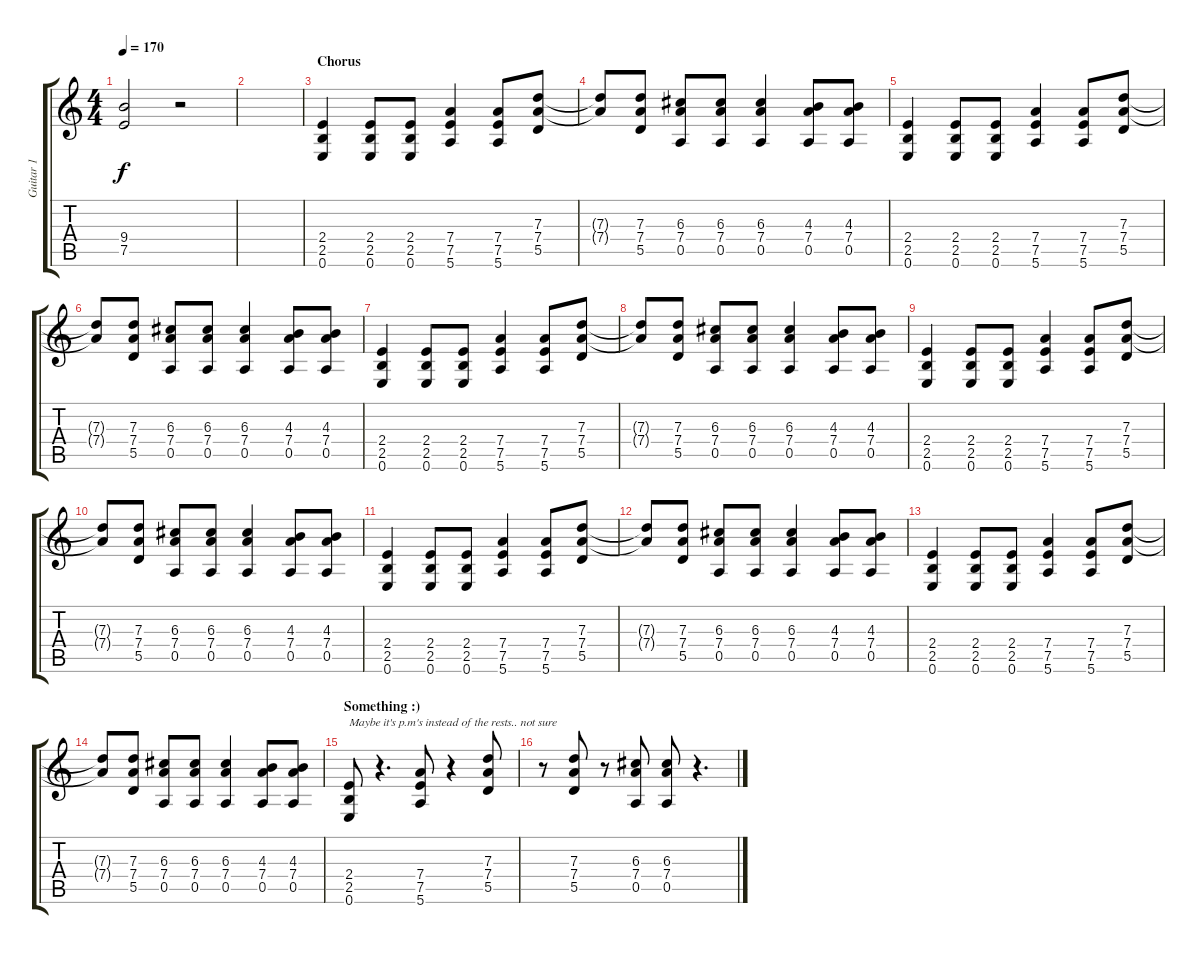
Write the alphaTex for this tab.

\track ("Guitar 1" "Guitar 1") {instrument distortionguitar}
\staff {score tabs}
\tuning (E4 B3 G3 D3 A2 E2) {hide}
\ts (4 4)
\tempo 170
\clef g2
\ks c
(9.4 7.5).2{dy f} r.2 |
|
\section ("" "Chorus")
(2.4 2.5 0.6).4 (2.4 2.5 0.6).8 (2.4 2.5 0.6).8 (7.4 7.5 5.6).4 (7.4 7.5 5.6).8 (7.3 7.4 5.5).8 |
(7.3{t} 7.4{t}).8 (7.3 7.4 5.5).8 (6.3 7.4 0.5).8 (6.3 7.4 0.5).8 (6.3 7.4 0.5).4 (4.3 7.4 0.5).8 (4.3 7.4 0.5).8 |
(2.4 2.5 0.6).4 (2.4 2.5 0.6).8 (2.4 2.5 0.6).8 (7.4 7.5 5.6).4 (7.4 7.5 5.6).8 (7.3 7.4 5.5).8 |
(7.3{t} 7.4{t}).8 (7.3 7.4 5.5).8 (6.3 7.4 0.5).8 (6.3 7.4 0.5).8 (6.3 7.4 0.5).4 (4.3 7.4 0.5).8 (4.3 7.4 0.5).8 |
(2.4 2.5 0.6).4 (2.4 2.5 0.6).8 (2.4 2.5 0.6).8 (7.4 7.5 5.6).4 (7.4 7.5 5.6).8 (7.3 7.4 5.5).8 |
(7.3{t} 7.4{t}).8 (7.3 7.4 5.5).8 (6.3 7.4 0.5).8 (6.3 7.4 0.5).8 (6.3 7.4 0.5).4 (4.3 7.4 0.5).8 (4.3 7.4 0.5).8 |
(2.4 2.5 0.6).4 (2.4 2.5 0.6).8 (2.4 2.5 0.6).8 (7.4 7.5 5.6).4 (7.4 7.5 5.6).8 (7.3 7.4 5.5).8 |
(7.3{t} 7.4{t}).8 (7.3 7.4 5.5).8 (6.3 7.4 0.5).8 (6.3 7.4 0.5).8 (6.3 7.4 0.5).4 (4.3 7.4 0.5).8 (4.3 7.4 0.5).8 |
(2.4 2.5 0.6).4 (2.4 2.5 0.6).8 (2.4 2.5 0.6).8 (7.4 7.5 5.6).4 (7.4 7.5 5.6).8 (7.3 7.4 5.5).8 |
(7.3{t} 7.4{t}).8 (7.3 7.4 5.5).8 (6.3 7.4 0.5).8 (6.3 7.4 0.5).8 (6.3 7.4 0.5).4 (4.3 7.4 0.5).8 (4.3 7.4 0.5).8 |
(2.4 2.5 0.6).4 (2.4 2.5 0.6).8 (2.4 2.5 0.6).8 (7.4 7.5 5.6).4 (7.4 7.5 5.6).8 (7.3 7.4 5.5).8 |
(7.3{t} 7.4{t}).8 (7.3 7.4 5.5).8 (6.3 7.4 0.5).8 (6.3 7.4 0.5).8 (6.3 7.4 0.5).4 (4.3 7.4 0.5).8 (4.3 7.4 0.5).8 |
\section ("" "Something :)")
(2.4 2.5 0.6).8{txt "Maybe it's p.m's instead of the rests.. not sure"} r.4{d} (7.4 7.5 5.6).8 r.4 (7.3 7.4 5.5).8 |
r.8 (7.3 7.4 5.5).8 r.8 (6.3 7.4 0.5).8 (6.3 7.4 0.5).8 r.4{d}
